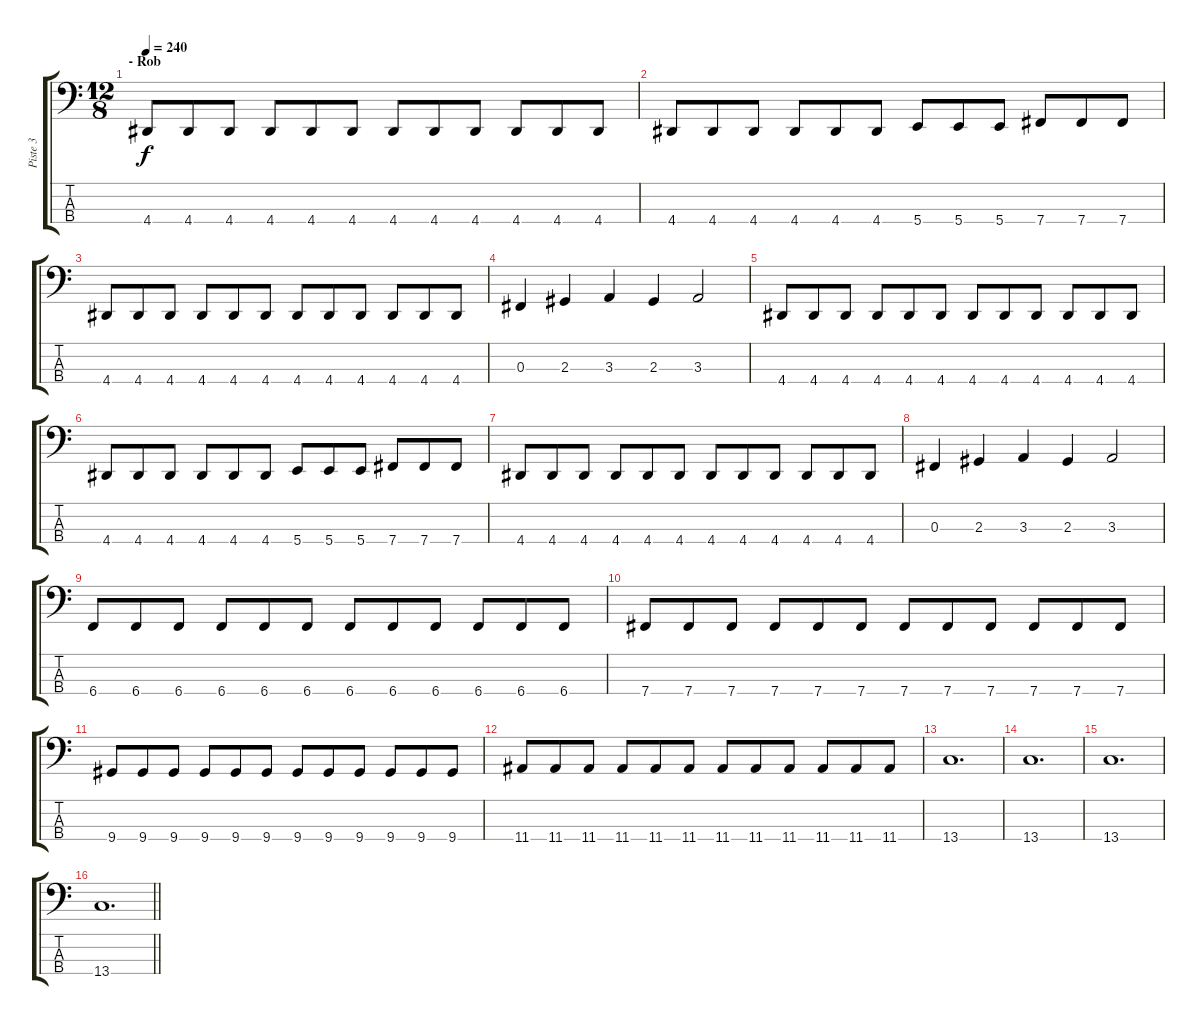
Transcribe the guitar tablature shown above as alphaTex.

\track ("Piste 3" "Piste 3") {instrument electricbasspick}
\staff {score tabs}
\tuning (E2 B1 Gb1 B0) {hide}
\ts (12 8)
\section ("" "- Rob")
\tempo 240
\clef f4
\ks c
4.4.8{dy f} 4.4.8 4.4.8 4.4.8 4.4.8 4.4.8 4.4.8 4.4.8 4.4.8 4.4.8 4.4.8 4.4.8 |
4.4.8 4.4.8 4.4.8 4.4.8 4.4.8 4.4.8 5.4.8 5.4.8 5.4.8 7.4.8 7.4.8 7.4.8 |
4.4.8 4.4.8 4.4.8 4.4.8 4.4.8 4.4.8 4.4.8 4.4.8 4.4.8 4.4.8 4.4.8 4.4.8 |
0.3.4 2.3.4 3.3.4 2.3.4 3.3.2 |
4.4.8 4.4.8 4.4.8 4.4.8 4.4.8 4.4.8 4.4.8 4.4.8 4.4.8 4.4.8 4.4.8 4.4.8 |
4.4.8 4.4.8 4.4.8 4.4.8 4.4.8 4.4.8 5.4.8 5.4.8 5.4.8 7.4.8 7.4.8 7.4.8 |
4.4.8 4.4.8 4.4.8 4.4.8 4.4.8 4.4.8 4.4.8 4.4.8 4.4.8 4.4.8 4.4.8 4.4.8 |
0.3.4 2.3.4 3.3.4 2.3.4 3.3.2 |
6.4.8 6.4.8 6.4.8 6.4.8 6.4.8 6.4.8 6.4.8 6.4.8 6.4.8 6.4.8 6.4.8 6.4.8 |
7.4.8 7.4.8 7.4.8 7.4.8 7.4.8 7.4.8 7.4.8 7.4.8 7.4.8 7.4.8 7.4.8 7.4.8 |
9.4.8 9.4.8 9.4.8 9.4.8 9.4.8 9.4.8 9.4.8 9.4.8 9.4.8 9.4.8 9.4.8 9.4.8 |
11.4.8 11.4.8 11.4.8 11.4.8 11.4.8 11.4.8 11.4.8 11.4.8 11.4.8 11.4.8 11.4.8 11.4.8 |
13.4.1{d} |
13.4.1{d} |
13.4.1{d} |
\barLineRight lightlight
13.4.1{d}
